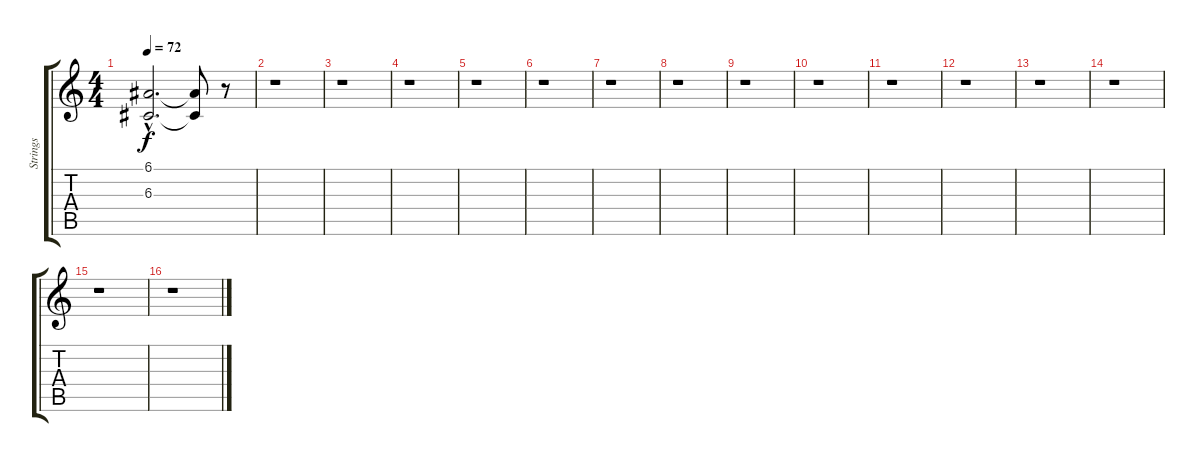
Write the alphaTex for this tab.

\track ("Strings " "Strings ") {instrument stringensemble1}
\staff {score tabs}
\tuning (E4 B3 G3 D3 A2 E2) {hide}
\ts (4 4)
\tempo 72
\clef g2
\ks c
(6.1{hac} 6.3{hac}).2{d dy f} (6.1{t} 6.3{t}).8 r.8 |
r.1 |
r.1 |
r.1 |
r.1 |
r.1 |
r.1 |
r.1 |
r.1 |
r.1 |
r.1 |
r.1 |
r.1 |
r.1 |
r.1 |
r.1
